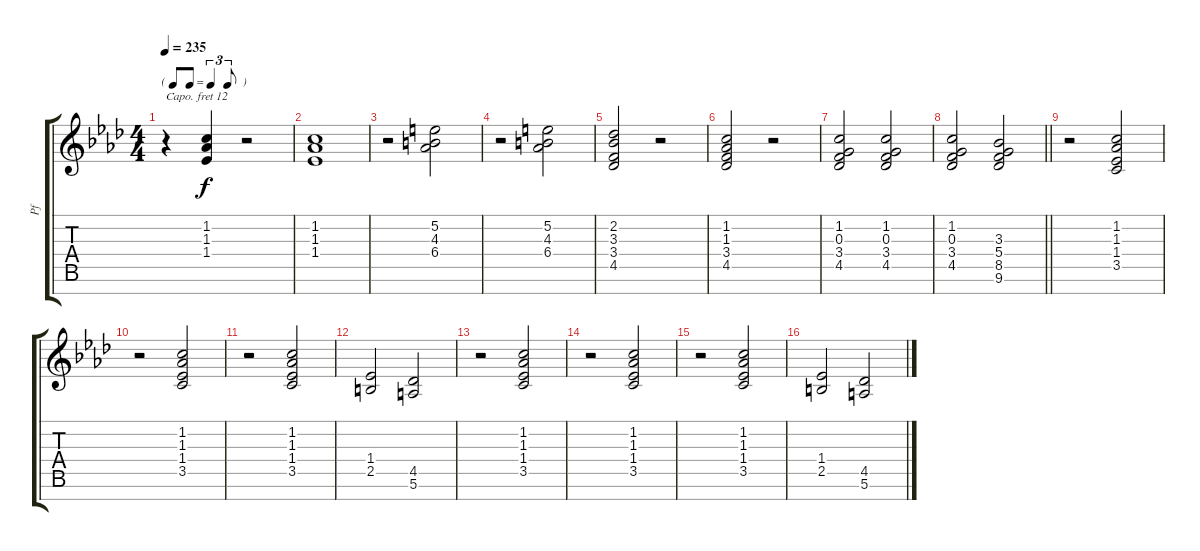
\track ("Pf" "Pf") {instrument electricgrandpiano}
\staff {score tabs}
\capo 12
\tuning (E4 B3 G3 D3 A2 E2 B1) {hide}
\ts (4 4)
\tf triplet8th
\tempo 235
\clef g2
\ks ab
r.4{dy f} (1.2 1.3 1.4).4 r.2 |
(1.2 1.3 1.4).1 |
r.2 (5.2 4.3 6.4).2 |
r.2 (5.2 4.3 6.4).2 |
(2.2 3.3 3.4 4.5).2 r.2 |
(1.2 1.3 3.4 4.5).2 r.2 |
(1.2 0.3 3.4 4.5).2 (1.2 0.3 3.4 4.5).2 |
\barLineRight lightlight
(1.2 0.3 3.4 4.5).2 (3.3 5.4 8.5 9.6).2 |
\section ("" "")
r.2 (1.2 1.3 1.4 3.5).2 |
r.2 (1.2 1.3 1.4 3.5).2 |
r.2 (1.2 1.3 1.4 3.5).2 |
(1.4 2.5).2 (4.5 5.6).2 |
r.2 (1.2 1.3 1.4 3.5).2 |
r.2 (1.2 1.3 1.4 3.5).2 |
r.2 (1.2 1.3 1.4 3.5).2 |
(1.4 2.5).2 (4.5 5.6).2
